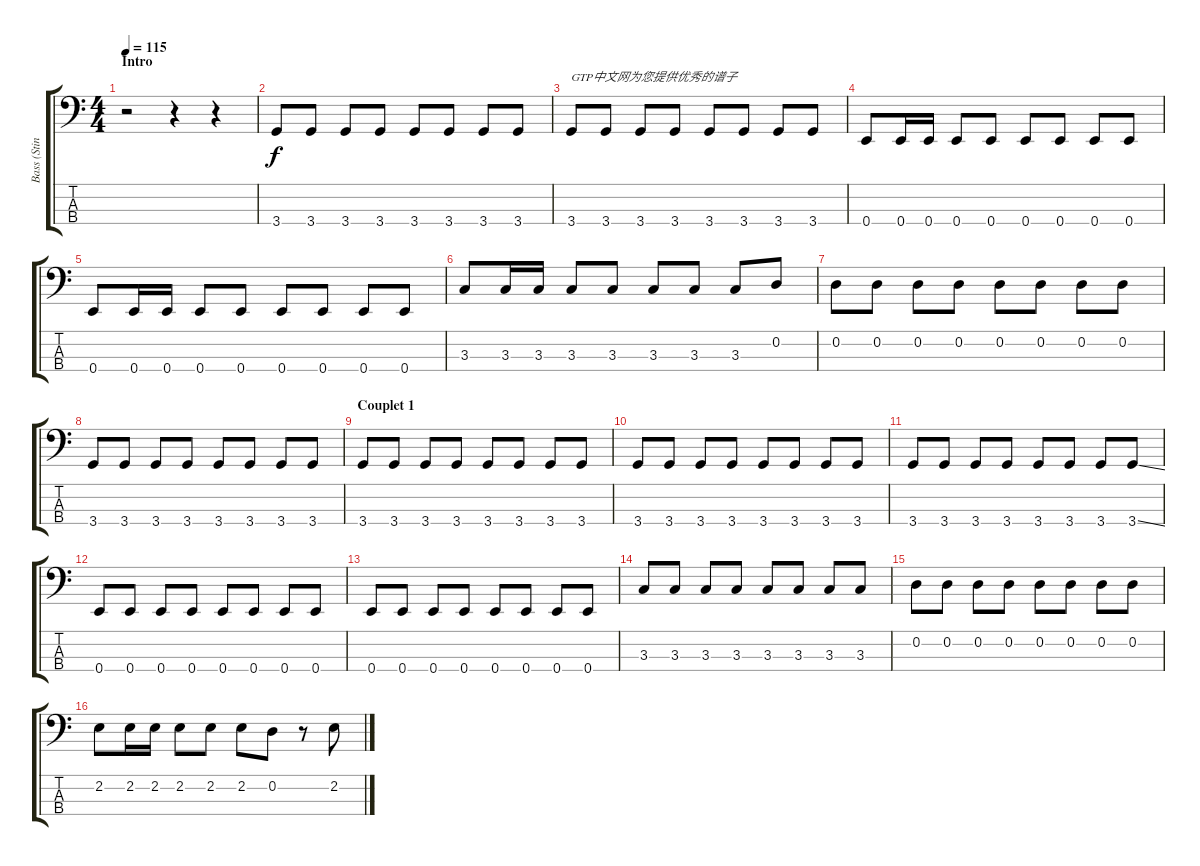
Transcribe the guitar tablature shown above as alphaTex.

\track ("Bass (Sting)" "Bass (Stin") {instrument fretlessbass}
\staff {score tabs}
\tuning (G2 D2 A1 E1) {hide}
\ts (4 4)
\section ("" "Intro")
\tempo 115
\clef f4
\ks c
r.2{dy f instrument fretlessbass} r.4 r.4 |
3.4.8 3.4.8 3.4.8 3.4.8 3.4.8 3.4.8 3.4.8 3.4.8 |
3.4.8{txt "GTP中文网为您提供优秀的谱子"} 3.4.8 3.4.8 3.4.8 3.4.8 3.4.8 3.4.8 3.4.8 |
0.4.8 0.4.16 0.4.16 0.4.8 0.4.8 0.4.8 0.4.8 0.4.8 0.4.8 |
0.4.8 0.4.16 0.4.16 0.4.8 0.4.8 0.4.8 0.4.8 0.4.8 0.4.8 |
3.3.8 3.3.16 3.3.16 3.3.8 3.3.8 3.3.8 3.3.8 3.3.8 0.2.8 |
0.2.8 0.2.8 0.2.8 0.2.8 0.2.8 0.2.8 0.2.8 0.2.8 |
3.4.8 3.4.8 3.4.8 3.4.8 3.4.8 3.4.8 3.4.8 3.4.8 |
\section ("" "Couplet 1")
3.4.8 3.4.8 3.4.8 3.4.8 3.4.8 3.4.8 3.4.8 3.4.8 |
3.4.8 3.4.8 3.4.8 3.4.8 3.4.8 3.4.8 3.4.8 3.4.8 |
3.4.8 3.4.8 3.4.8 3.4.8 3.4.8 3.4.8 3.4.8 3.4{ss}.8 |
0.4.8 0.4.8 0.4.8 0.4.8 0.4.8 0.4.8 0.4.8 0.4.8 |
0.4.8 0.4.8 0.4.8 0.4.8 0.4.8 0.4.8 0.4.8 0.4.8 |
3.3.8 3.3.8 3.3.8 3.3.8 3.3.8 3.3.8 3.3.8 3.3.8 |
0.2.8 0.2.8 0.2.8 0.2.8 0.2.8 0.2.8 0.2.8 0.2.8 |
2.2.8 2.2.16 2.2.16 2.2.8 2.2.8 2.2.8 0.2.8 r.8 2.2.8
